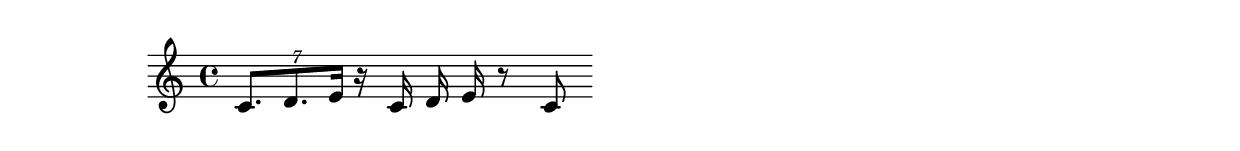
#(ly:set-option 'midi-extension "mid")
\version "2.12.3"
\include "english.ly"
\header{


}
%{

%}
melody = {
\clef treble
\key c \major
\cadenzaOn


  \times 4/7{ c'8.[ d'8. e'16] }  r16 c'16 d'16 e'16 r8 c'8  
 
}


text = \lyricmode {
       
}

\score{

<<
\new Voice = "one" {
\melody
}
\new Lyrics \lyricsto "one" \text
>>
\layout {
\context {
\Score
}
}
\midi {
\context {
\Score
tempoWholesPerMinute = #(ly:make-moment 200 4)
}
}
}